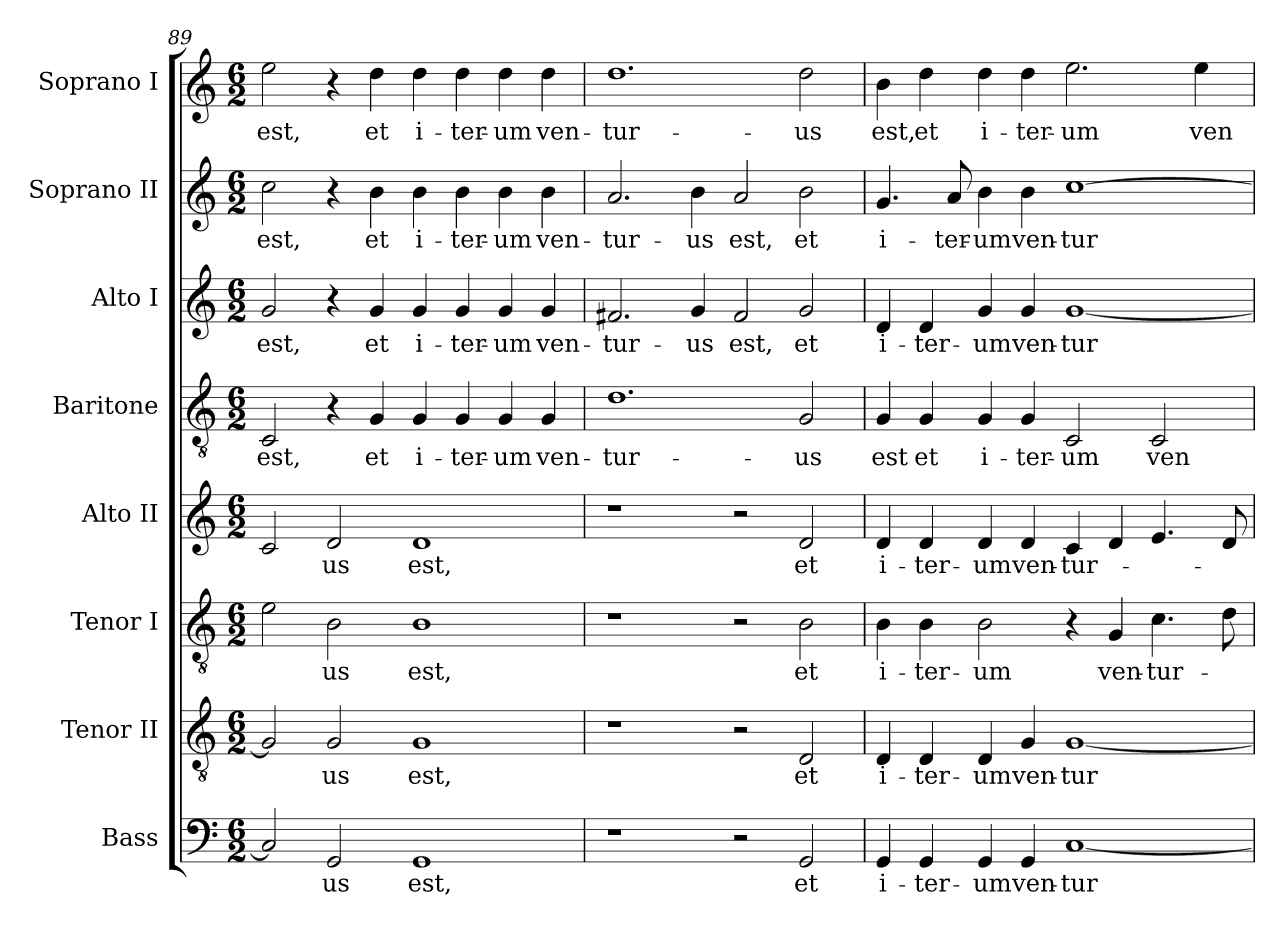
**kern	**text	**kern	**text	**kern	**text	**kern	**text	**kern	**text	**kern	**text	**kern	**text	**kern	**text
*part8	*part8	*part7	*part7	*part6	*part6	*part5	*part5	*part4	*part4	*part3	*part3	*part2	*part2	*part1	*part1
*staff8	*staff8	*staff7	*staff7	*staff6	*staff6	*staff5	*staff5	*staff4	*staff4	*staff3	*staff3	*staff2	*staff2	*staff1	*staff1
*I"Bass	*	*I"Tenor II	*	*I"Tenor I	*	*I"Alto II	*	*I"Baritone	*	*I"Alto I	*	*I"Soprano II	*	*I"Soprano I	*
*clefF4	*	*clefGv2	*	*clefGv2	*	*clefG2	*	*clefGv2	*	*clefG2	*	*clefG2	*	*clefG2	*
*ITrd7c12	*	*ITrd7c12	*	*ITrd7c12	*	*	*	*ITrd7c12	*	*	*	*	*	*	*
*k[]	*	*k[]	*	*k[]	*	*k[]	*	*k[]	*	*k[]	*	*k[]	*	*k[]	*
*C:	*	*C:	*	*C:	*	*C:	*	*C:	*	*C:	*	*C:	*	*C:	*
*M6/2	*	*M6/2	*	*M6/2	*	*M6/2	*	*M6/2	*	*M6/2	*	*M6/2	*	*M6/2	*
=89	=89	=89	=89	=89	=89	=89	=89	=89	=89	=89	=89	=89	=89	=89	=89
!	!	!	!	!	!	!	!	!	!LO:LY:b:color=#000000	!	!	!	!	!	!
!	!	!	!	!	!	!	!	!	!	!	!LO:LY:b:color=#000000	!	!	!	!
!	!	!	!	!	!	!	!	!	!	!	!	!	!LO:LY:b:color=#000000	!	!
!	!	!	!	!	!	!	!	!	!	!	!	!	!	!	!LO:LY:b:color=#000000
2CCi/]	.	2GGi/]	.	2Ei\	.	2ci/	.	2CCi/	est,	2gi/	est,	2cci\	est,	2eei\	est,
!	!LO:LY:b:color=#000000	!	!	!	!	!	!	!	!	!	!	!	!	!	!
!	!	!	!LO:LY:b:color=#000000	!	!	!	!	!	!	!	!	!	!	!	!
!	!	!	!	!	!LO:LY:b:color=#000000	!	!	!	!	!	!	!	!	!	!
!	!	!	!	!	!	!	!LO:LY:b:color=#000000	!	!	!	!	!	!	!	!
2GGGi/	-us	2GGi/	-us	2BBi\	-us	2di/	-us	4r	.	4r	.	4r	.	4r	.
!	!	!	!	!	!	!	!	!	!LO:LY:b:color=#000000	!	!	!	!	!	!
!	!	!	!	!	!	!	!	!	!	!	!LO:LY:b:color=#000000	!	!	!	!
!	!	!	!	!	!	!	!	!	!	!	!	!	!LO:LY:b:color=#000000	!	!
!	!	!	!	!	!	!	!	!	!	!	!	!	!	!	!LO:LY:b:color=#000000
.	.	.	.	.	.	.	.	4GGi/	et	4gi/	et	4bi\	et	4ddi\	et
!	!LO:LY:b:color=#000000	!	!	!	!	!	!	!	!	!	!	!	!	!	!
!	!	!	!LO:LY:b:color=#000000	!	!	!	!	!	!	!	!	!	!	!	!
!	!	!	!	!	!LO:LY:b:color=#000000	!	!	!	!	!	!	!	!	!	!
!	!	!	!	!	!	!	!LO:LY:b:color=#000000	!	!	!	!	!	!	!	!
!	!	!	!	!	!	!	!	!	!LO:LY:b:color=#000000	!	!	!	!	!	!
!	!	!	!	!	!	!	!	!	!	!	!LO:LY:b:color=#000000	!	!	!	!
!	!	!	!	!	!	!	!	!	!	!	!	!	!LO:LY:b:color=#000000	!	!
!	!	!	!	!	!	!	!	!	!	!	!	!	!	!	!LO:LY:b:color=#000000
1GGGi	est,	1GGi	est,	1BBi	est,	1di	est,	4GGi/	i-	4gi/	i-	4bi\	i-	4ddi\	i-
!	!	!	!	!	!	!	!	!	!LO:LY:b:color=#000000	!	!	!	!	!	!
!	!	!	!	!	!	!	!	!	!	!	!LO:LY:b:color=#000000	!	!	!	!
!	!	!	!	!	!	!	!	!	!	!	!	!	!LO:LY:b:color=#000000	!	!
!	!	!	!	!	!	!	!	!	!	!	!	!	!	!	!LO:LY:b:color=#000000
.	.	.	.	.	.	.	.	4GGi/	-ter-	4gi/	-ter-	4bi\	-ter-	4ddi\	-ter-
!	!	!	!	!	!	!	!	!	!LO:LY:b:color=#000000	!	!	!	!	!	!
!	!	!	!	!	!	!	!	!	!	!	!LO:LY:b:color=#000000	!	!	!	!
!	!	!	!	!	!	!	!	!	!	!	!	!	!LO:LY:b:color=#000000	!	!
!	!	!	!	!	!	!	!	!	!	!	!	!	!	!	!LO:LY:b:color=#000000
.	.	.	.	.	.	.	.	4GGi/	-um	4gi/	-um	4bi\	-um	4ddi\	-um
!	!	!	!	!	!	!	!	!	!LO:LY:b:color=#000000	!	!	!	!	!	!
!	!	!	!	!	!	!	!	!	!	!	!LO:LY:b:color=#000000	!	!	!	!
!	!	!	!	!	!	!	!	!	!	!	!	!	!LO:LY:b:color=#000000	!	!
!	!	!	!	!	!	!	!	!	!	!	!	!	!	!	!LO:LY:b:color=#000000
.	.	.	.	.	.	.	.	4GGi/	ven-	4gi/	ven-	4bi\	ven-	4ddi\	ven-
=90	=90	=90	=90	=90	=90	=90	=90	=90	=90	=90	=90	=90	=90	=90	=90
!	!	!	!	!	!	!	!	!	!LO:LY:b:color=#000000	!	!	!	!	!	!
!	!	!	!	!	!	!	!	!	!	!	!LO:LY:b:color=#000000	!	!	!	!
!	!	!	!	!	!	!	!	!	!	!	!	!	!LO:LY:b:color=#000000	!	!
!	!	!	!	!	!	!	!	!	!	!	!	!	!	!	!LO:LY:b:color=#000000
1r	.	1r	.	1r	.	1r	.	1.Di	-tur-	2.f#Xi/	-tur-	2.ai/	-tur-	1.ddi	-tur-
!	!	!	!	!	!	!	!	!	!	!	!LO:LY:b:color=#000000	!	!	!	!
!	!	!	!	!	!	!	!	!	!	!	!	!	!LO:LY:b:color=#000000	!	!
.	.	.	.	.	.	.	.	.	.	4gi/	-us	4bi\	-us	.	.
!	!	!	!	!	!	!	!	!	!	!	!LO:LY:b:color=#000000	!	!	!	!
!	!	!	!	!	!	!	!	!	!	!	!	!	!LO:LY:b:color=#000000	!	!
2r	.	2r	.	2r	.	2r	.	.	.	2f#i/	est,	2ai/	est,	.	.
!	!LO:LY:b:color=#000000	!	!	!	!	!	!	!	!	!	!	!	!	!	!
!	!	!	!LO:LY:b:color=#000000	!	!	!	!	!	!	!	!	!	!	!	!
!	!	!	!	!	!LO:LY:b:color=#000000	!	!	!	!	!	!	!	!	!	!
!	!	!	!	!	!	!	!LO:LY:b:color=#000000	!	!	!	!	!	!	!	!
!	!	!	!	!	!	!	!	!	!LO:LY:b:color=#000000	!	!	!	!	!	!
!	!	!	!	!	!	!	!	!	!	!	!LO:LY:b:color=#000000	!	!	!	!
!	!	!	!	!	!	!	!	!	!	!	!	!	!LO:LY:b:color=#000000	!	!
!	!	!	!	!	!	!	!	!	!	!	!	!	!	!	!LO:LY:b:color=#000000
2GGGi/	et	2DDi/	et	2BBi\	et	2di/	et	2GGi/	-us	2gi/	et	2bi\	et	2ddi\	-us
=91	=91	=91	=91	=91	=91	=91	=91	=91	=91	=91	=91	=91	=91	=91	=91
!	!LO:LY:b:color=#000000	!	!	!	!	!	!	!	!	!	!	!	!	!	!
!	!	!	!LO:LY:b:color=#000000	!	!	!	!	!	!	!	!	!	!	!	!
!	!	!	!	!	!LO:LY:b:color=#000000	!	!	!	!	!	!	!	!	!	!
!	!	!	!	!	!	!	!LO:LY:b:color=#000000	!	!	!	!	!	!	!	!
!	!	!	!	!	!	!	!	!	!LO:LY:b:color=#000000	!	!	!	!	!	!
!	!	!	!	!	!	!	!	!	!	!	!LO:LY:b:color=#000000	!	!	!	!
!	!	!	!	!	!	!	!	!	!	!	!	!	!LO:LY:b:color=#000000	!	!
!	!	!	!	!	!	!	!	!	!	!	!	!	!	!	!LO:LY:b:color=#000000
4GGGi/	i-	4DDi/	i-	4BBi\	i-	4di/	i-	4GGi/	est	4di/	i-	4.gi/	i-	4bi\	est,
!	!LO:LY:b:color=#000000	!	!	!	!	!	!	!	!	!	!	!	!	!	!
!	!	!	!LO:LY:b:color=#000000	!	!	!	!	!	!	!	!	!	!	!	!
!	!	!	!	!	!LO:LY:b:color=#000000	!	!	!	!	!	!	!	!	!	!
!	!	!	!	!	!	!	!LO:LY:b:color=#000000	!	!	!	!	!	!	!	!
!	!	!	!	!	!	!	!	!	!LO:LY:b:color=#000000	!	!	!	!	!	!
!	!	!	!	!	!	!	!	!	!	!	!LO:LY:b:color=#000000	!	!	!	!
!	!	!	!	!	!	!	!	!	!	!	!	!	!	!	!LO:LY:b:color=#000000
4GGGi/	-ter-	4DDi/	-ter-	4BBi\	-ter-	4di/	-ter-	4GGi/	et	4di/	-ter-	.	.	4ddi\	et
!	!	!	!	!	!	!	!	!	!	!	!	!	!LO:LY:b:color=#000000	!	!
.	.	.	.	.	.	.	.	.	.	.	.	8ai/	-ter-	.	.
!	!LO:LY:b:color=#000000	!	!	!	!	!	!	!	!	!	!	!	!	!	!
!	!	!	!LO:LY:b:color=#000000	!	!	!	!	!	!	!	!	!	!	!	!
!	!	!	!	!	!LO:LY:b:color=#000000	!	!	!	!	!	!	!	!	!	!
!	!	!	!	!	!	!	!LO:LY:b:color=#000000	!	!	!	!	!	!	!	!
!	!	!	!	!	!	!	!	!	!LO:LY:b:color=#000000	!	!	!	!	!	!
!	!	!	!	!	!	!	!	!	!	!	!LO:LY:b:color=#000000	!	!	!	!
!	!	!	!	!	!	!	!	!	!	!	!	!	!LO:LY:b:color=#000000	!	!
!	!	!	!	!	!	!	!	!	!	!	!	!	!	!	!LO:LY:b:color=#000000
4GGGi/	-um	4DDi/	-um	2BBi\	-um	4di/	-um	4GGi/	i-	4gi/	-um	4bi\	-um	4ddi\	i-
!	!LO:LY:b:color=#000000	!	!	!	!	!	!	!	!	!	!	!	!	!	!
!	!	!	!LO:LY:b:color=#000000	!	!	!	!	!	!	!	!	!	!	!	!
!	!	!	!	!	!	!	!LO:LY:b:color=#000000	!	!	!	!	!	!	!	!
!	!	!	!	!	!	!	!	!	!LO:LY:b:color=#000000	!	!	!	!	!	!
!	!	!	!	!	!	!	!	!	!	!	!LO:LY:b:color=#000000	!	!	!	!
!	!	!	!	!	!	!	!	!	!	!	!	!	!LO:LY:b:color=#000000	!	!
!	!	!	!	!	!	!	!	!	!	!	!	!	!	!	!LO:LY:b:color=#000000
4GGGi/	ven-	4GGi/	ven-	.	.	4di/	ven-	4GGi/	-ter-	4gi/	ven-	4bi\	ven-	4ddi\	-ter-
!	!LO:LY:b:color=#000000	!	!	!	!	!	!	!	!	!	!	!	!	!	!
!	!	!	!LO:LY:b:color=#000000	!	!	!	!	!	!	!	!	!	!	!	!
!	!	!	!	!	!	!	!LO:LY:b:color=#000000	!	!	!	!	!	!	!	!
!	!	!	!	!	!	!	!	!	!LO:LY:b:color=#000000	!	!	!	!	!	!
!	!	!	!	!	!	!	!	!	!	!	!LO:LY:b:color=#000000	!	!	!	!
!	!	!	!	!	!	!	!	!	!	!	!	!	!LO:LY:b:color=#000000	!	!
!	!	!	!	!	!	!	!	!	!	!	!	!	!	!	!LO:LY:b:color=#000000
[<1CCi	-tur-	[<1GGi	-tur-	4r	.	4ci/	-tur-	2CCi/	-um	[<1gi	-tur-	[>1cci	-tur-	2.eei\	-um
!	!	!	!	!	!LO:LY:b:color=#000000	!	!	!	!	!	!	!	!	!	!
.	.	.	.	4GGi/	ven-	4di/	.	.	.	.	.	.	.	.	.
!	!	!	!	!	!LO:LY:b:color=#000000	!	!	!	!	!	!	!	!	!	!
!	!	!	!	!	!	!	!	!	!LO:LY:b:color=#000000	!	!	!	!	!	!
.	.	.	.	4.Ci\	-tur-	4.ei/	.	2CCi/	ven-	.	.	.	.	.	.
!	!	!	!	!	!	!	!	!	!	!	!	!	!	!	!LO:LY:b:color=#000000
.	.	.	.	.	.	.	.	.	.	.	.	.	.	4eei\	ven-
.	.	.	.	8Di\	.	8di/	.	.	.	.	.	.	.	.	.
=	=	=	=	=	=	=	=	=	=	=	=	=	=	=	=
*-	*-	*-	*-	*-	*-	*-	*-	*-	*-	*-	*-	*-	*-	*-	*-
